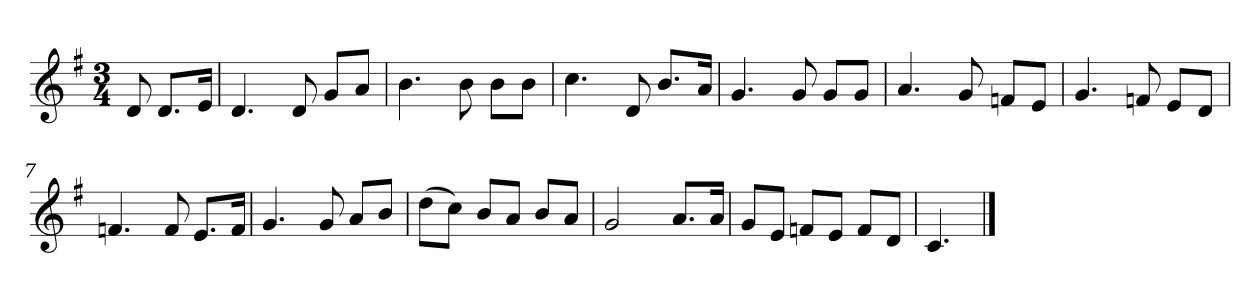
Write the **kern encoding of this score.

**kern
*part1
*staff1
*k[f#]
*M3/4
*MM120
=
8d
8.dL
16eJk
=1
4.d
8d
8gL
8aJ
=2
4.b
8b
8bL
8bJ
=3
4.cc
8d
8.bL
16aJk
=4
4.g
8g
8gL
8gJ
=5
4.a
8g
8fnL
8eJ
=6
4.g
8fn
8eL
8dJ
=7
4.fn
8f
8.eL
16fJk
=8
4.g
8g
8aL
8bJ
=9
(8ddL
8ccJ)
8bL
8aJ
8bL
8aJ
=10
2g
8.aL
16aJk
=11
8gL
8eJ
8fnL
8eJ
8fL
8dJ
=12
4.c
==
*-
